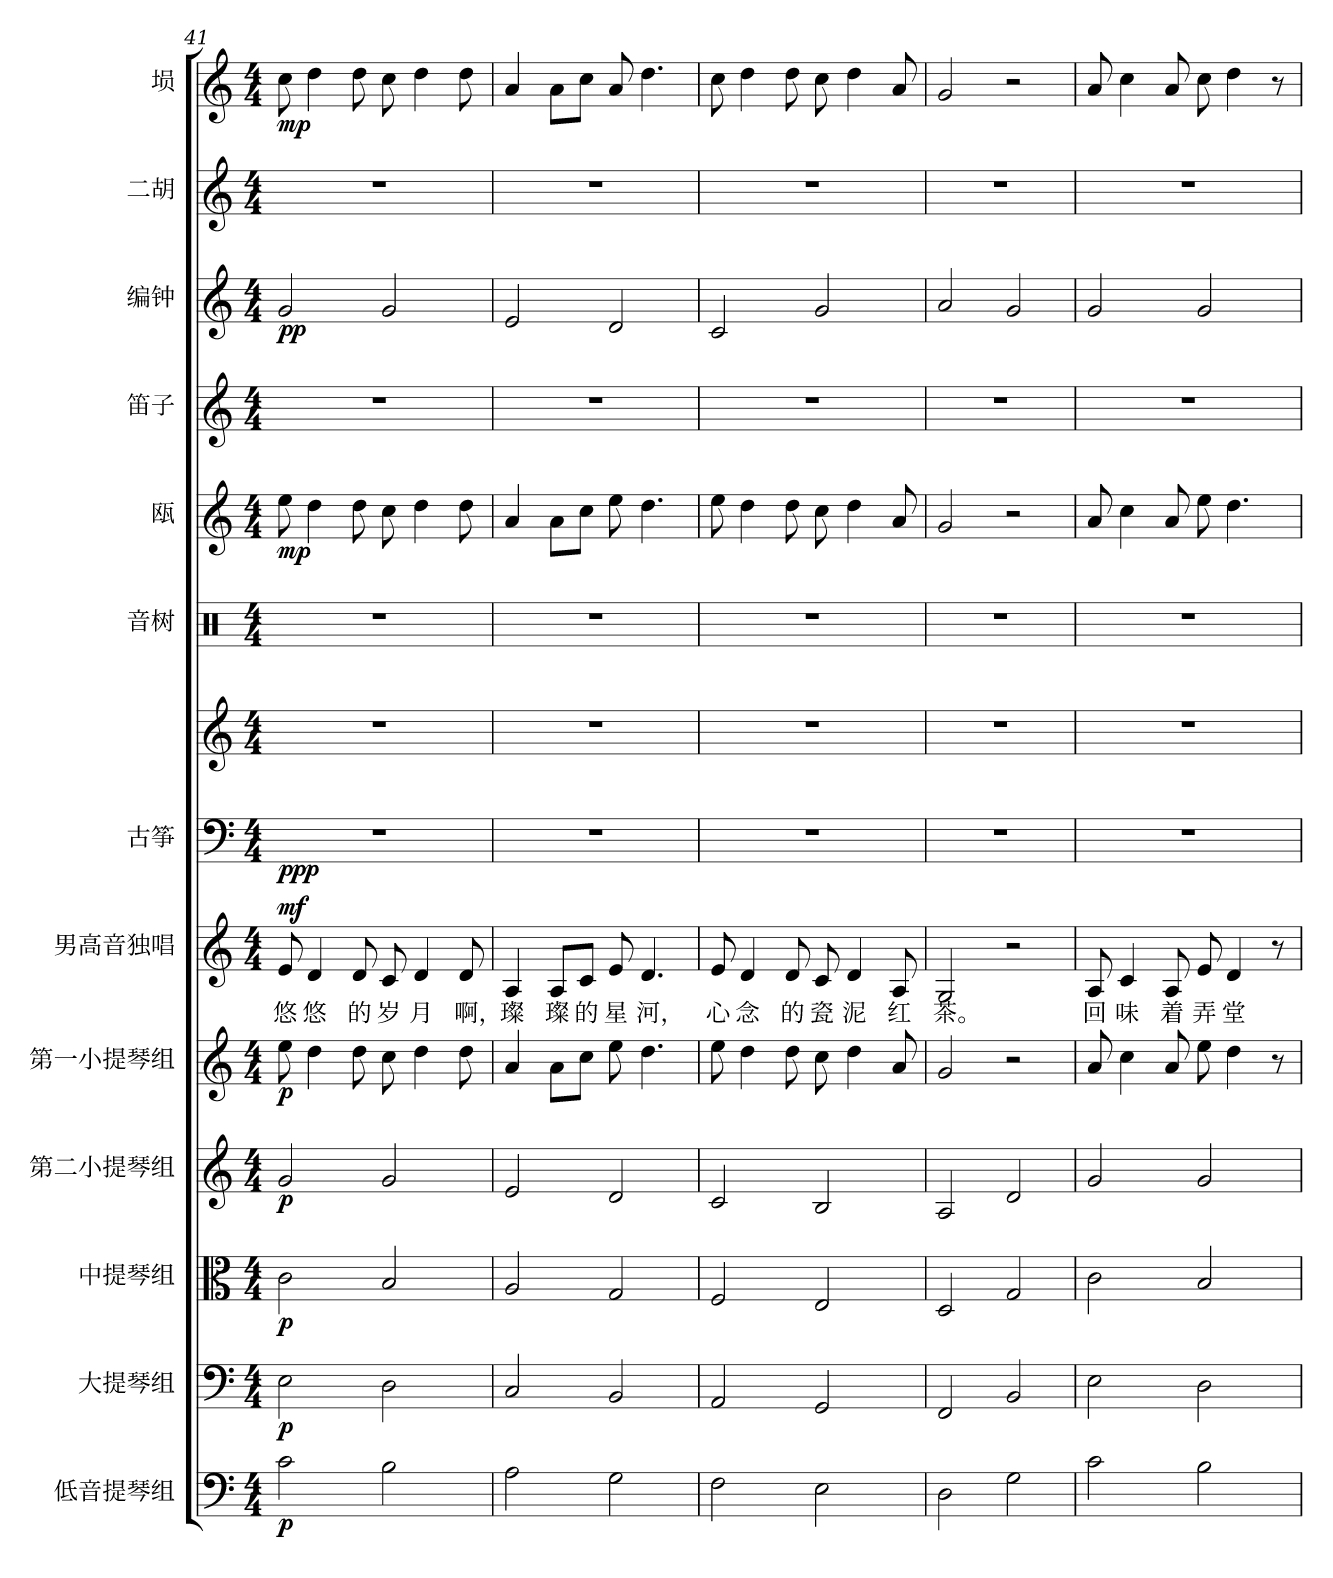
**kern	**dynam	**kern	**dynam	**kern	**dynam	**kern	**dynam	**kern	**dynam	**kern	**text	**dynam	**kern	**kern	**dynam	**kern	**kern	**dynam	**kern	**kern	**dynam	**kern	**kern	**dynam
*part13	*part13	*part12	*part12	*part11	*part11	*part10	*part10	*part9	*part9	*part8	*part8	*part8	*part7	*part7	*part7	*part6	*part5	*part5	*part4	*part3	*part3	*part2	*part1	*part1
*staff14	*staff14	*staff13	*staff13	*staff12	*staff12	*staff11	*staff11	*staff10	*staff10	*staff9	*staff9	*staff9	*staff8	*staff7	*staff7/8	*staff6	*staff5	*staff5	*staff4	*staff3	*staff3	*staff2	*staff1	*staff1
*I"低音提琴组	*	*I"大提琴组	*	*I"中提琴组	*	*I"第二小提琴组	*	*I"第一小提琴组	*	*I"男高音独唱	*	*	*I"古筝	*	*	*I"音树	*I"瓯	*	*I"笛子	*I"编钟	*	*I"二胡	*I"埙	*
*clefF4	*	*clefF4	*	*clefC3	*	*clefG2	*	*clefG2	*	*clefG2	*	*	*clefF4	*clefG2	*	*clefX	*clefG2	*	*clefG2	*clefG2	*	*clefG2	*clefG2	*
*ITrd7c12	*	*	*	*	*	*	*	*	*	*	*	*	*	*	*	*	*	*	*ITrd-7c-12	*	*	*	*	*
*k[]	*	*k[]	*	*k[]	*	*k[]	*	*k[]	*	*k[]	*	*	*k[]	*k[]	*	*k[]	*k[]	*	*k[]	*k[]	*	*k[]	*k[]	*
*M4/4	*	*M4/4	*	*M4/4	*	*M4/4	*	*M4/4	*	*M4/4	*	*	*M4/4	*M4/4	*	*M4/4	*M4/4	*	*M4/4	*M4/4	*	*M4/4	*M4/4	*
=41	=41	=41	=41	=41	=41	=41	=41	=41	=41	=41	=41	=41	=41	=41	=41	=41	=41	=41	=41	=41	=41	=41	=41	=41
!	!LO:DY:b	!	!LO:DY:b	!	!LO:DY:b	!	!LO:DY:b	!	!LO:DY:b	!	!LO:LY:b	!LO:DY:b	!	!	!LO:DY:b=2	!	!	!LO:DY:b	!	!	!LO:DY:b	!	!	!LO:DY:b
2C\	p	2E\	p	2c\	p	2g/	p	8ee\	p	8e/	悠	mf	1r	1r	ppp	1r	8ee\	mp	1r	2g/	pp	1r	8cc\	mp
!	!	!	!	!	!	!	!	!	!	!	!LO:LY:b	!	!	!	!	!	!	!	!	!	!	!	!	!
.	.	.	.	.	.	.	.	4dd\	.	4d/	悠	.	.	.	.	.	4dd\	.	.	.	.	.	4dd\	.
!	!	!	!	!	!	!	!	!	!	!	!LO:LY:b	!	!	!	!	!	!	!	!	!	!	!	!	!
.	.	.	.	.	.	.	.	8dd\	.	8d/	的	.	.	.	.	.	8dd\	.	.	.	.	.	8dd\	.
!	!	!	!	!	!	!	!	!	!	!	!LO:LY:b	!	!	!	!	!	!	!	!	!	!	!	!	!
2BB\	.	2D\	.	2B/	.	2g/	.	8cc\	.	8c/	岁	.	.	.	.	.	8cc\	.	.	2g/	.	.	8cc\	.
!	!	!	!	!	!	!	!	!	!	!	!LO:LY:b	!	!	!	!	!	!	!	!	!	!	!	!	!
.	.	.	.	.	.	.	.	4dd\	.	4d/	月	.	.	.	.	.	4dd\	.	.	.	.	.	4dd\	.
!	!	!	!	!	!	!	!	!	!	!	!LO:LY:b	!	!	!	!	!	!	!	!	!	!	!	!	!
.	.	.	.	.	.	.	.	8dd\	.	8d/	啊，	.	.	.	.	.	8dd\	.	.	.	.	.	8dd\	.
=42	=42	=42	=42	=42	=42	=42	=42	=42	=42	=42	=42	=42	=42	=42	=42	=42	=42	=42	=42	=42	=42	=42	=42	=42
!	!	!	!	!	!	!	!	!	!	!	!LO:LY:b	!	!	!	!	!	!	!	!	!	!	!	!	!
2AA\	.	2C/	.	2A/	.	2e/	.	4a/	.	4A/	璨	.	1r	1r	.	1r	4a/	.	1r	2e/	.	1r	4a/	.
!	!	!	!	!	!	!	!	!	!	!	!LO:LY:b	!	!	!	!	!	!	!	!	!	!	!	!	!
.	.	.	.	.	.	.	.	8a\L	.	8A/L	璨	.	.	.	.	.	8a\L	.	.	.	.	.	8a\L	.
!	!	!	!	!	!	!	!	!	!	!	!LO:LY:b	!	!	!	!	!	!	!	!	!	!	!	!	!
.	.	.	.	.	.	.	.	8cc\J	.	8c/J	的	.	.	.	.	.	8cc\J	.	.	.	.	.	8cc\J	.
!	!	!	!	!	!	!	!	!	!	!	!LO:LY:b	!	!	!	!	!	!	!	!	!	!	!	!	!
2GG\	.	2BB/	.	2G/	.	2d/	.	8ee\	.	8e/	星	.	.	.	.	.	8ee\	.	.	2d/	.	.	8a/	.
!	!	!	!	!	!	!	!	!	!	!	!LO:LY:b	!	!	!	!	!	!	!	!	!	!	!	!	!
.	.	.	.	.	.	.	.	4.dd\	.	4.d/	河，	.	.	.	.	.	4.dd\	.	.	.	.	.	4.dd\	.
!!LO:PB:g=z
=43	=43	=43	=43	=43	=43	=43	=43	=43	=43	=43	=43	=43	=43	=43	=43	=43	=43	=43	=43	=43	=43	=43	=43	=43
!	!	!	!	!	!	!	!	!	!	!	!LO:LY:b	!	!	!	!	!	!	!	!	!	!	!	!	!
2FF\	.	2AA/	.	2F/	.	2c/	.	8ee\	.	8e/	心	.	1r	1r	.	1r	8ee\	.	1r	2c/	.	1r	8cc\	.
!	!	!	!	!	!	!	!	!	!	!	!LO:LY:b	!	!	!	!	!	!	!	!	!	!	!	!	!
.	.	.	.	.	.	.	.	4dd\	.	4d/	念	.	.	.	.	.	4dd\	.	.	.	.	.	4dd\	.
!	!	!	!	!	!	!	!	!	!	!	!LO:LY:b	!	!	!	!	!	!	!	!	!	!	!	!	!
.	.	.	.	.	.	.	.	8dd\	.	8d/	的	.	.	.	.	.	8dd\	.	.	.	.	.	8dd\	.
!	!	!	!	!	!	!	!	!	!	!	!LO:LY:b	!	!	!	!	!	!	!	!	!	!	!	!	!
2EE\	.	2GG/	.	2E/	.	2B/	.	8cc\	.	8c/	瓷	.	.	.	.	.	8cc\	.	.	2g/	.	.	8cc\	.
!	!	!	!	!	!	!	!	!	!	!	!LO:LY:b	!	!	!	!	!	!	!	!	!	!	!	!	!
.	.	.	.	.	.	.	.	4dd\	.	4d/	泥	.	.	.	.	.	4dd\	.	.	.	.	.	4dd\	.
!	!	!	!	!	!	!	!	!	!	!	!LO:LY:b	!	!	!	!	!	!	!	!	!	!	!	!	!
.	.	.	.	.	.	.	.	8a/	.	8A/	红	.	.	.	.	.	8a/	.	.	.	.	.	8a/	.
=44	=44	=44	=44	=44	=44	=44	=44	=44	=44	=44	=44	=44	=44	=44	=44	=44	=44	=44	=44	=44	=44	=44	=44	=44
!	!	!	!	!	!	!	!	!	!	!	!LO:LY:b	!	!	!	!	!	!	!	!	!	!	!	!	!
2DD\	.	2FF/	.	2D/	.	2A/	.	2g/	.	2G/	茶。	.	1r	1r	.	1r	2g/	.	1r	2a/	.	1r	2g/	.
2GG\	.	2BB/	.	2G/	.	2d/	.	2r	.	2r	.	.	.	.	.	.	2r	.	.	2g/	.	.	2r	.
=45	=45	=45	=45	=45	=45	=45	=45	=45	=45	=45	=45	=45	=45	=45	=45	=45	=45	=45	=45	=45	=45	=45	=45	=45
!	!	!	!	!	!	!	!	!	!	!	!LO:LY:b	!	!	!	!	!	!	!	!	!	!	!	!	!
2C\	.	2E\	.	2c\	.	2g/	.	8a/	.	8A/	回	.	1r	1r	.	1r	8a/	.	1r	2g/	.	1r	8a/	.
!	!	!	!	!	!	!	!	!	!	!	!LO:LY:b	!	!	!	!	!	!	!	!	!	!	!	!	!
.	.	.	.	.	.	.	.	4cc\	.	4c/	味	.	.	.	.	.	4cc\	.	.	.	.	.	4cc\	.
!	!	!	!	!	!	!	!	!	!	!	!LO:LY:b	!	!	!	!	!	!	!	!	!	!	!	!	!
.	.	.	.	.	.	.	.	8a/	.	8A/	着	.	.	.	.	.	8a/	.	.	.	.	.	8a/	.
!	!	!	!	!	!	!	!	!	!	!	!LO:LY:b	!	!	!	!	!	!	!	!	!	!	!	!	!
2BB\	.	2D\	.	2B/	.	2g/	.	8ee\	.	8e/	弄	.	.	.	.	.	8ee\	.	.	2g/	.	.	8cc\	.
!	!	!	!	!	!	!	!	!	!	!	!LO:LY:b	!	!	!	!	!	!	!	!	!	!	!	!	!
.	.	.	.	.	.	.	.	4dd\	.	4d/	堂	.	.	.	.	.	4.dd\	.	.	.	.	.	4dd\	.
.	.	.	.	.	.	.	.	8r	.	8r	.	.	.	.	.	.	.	.	.	.	.	.	8r	.
=	=	=	=	=	=	=	=	=	=	=	=	=	=	=	=	=	=	=	=	=	=	=	=	=
*-	*-	*-	*-	*-	*-	*-	*-	*-	*-	*-	*-	*-	*-	*-	*-	*-	*-	*-	*-	*-	*-	*-	*-	*-
